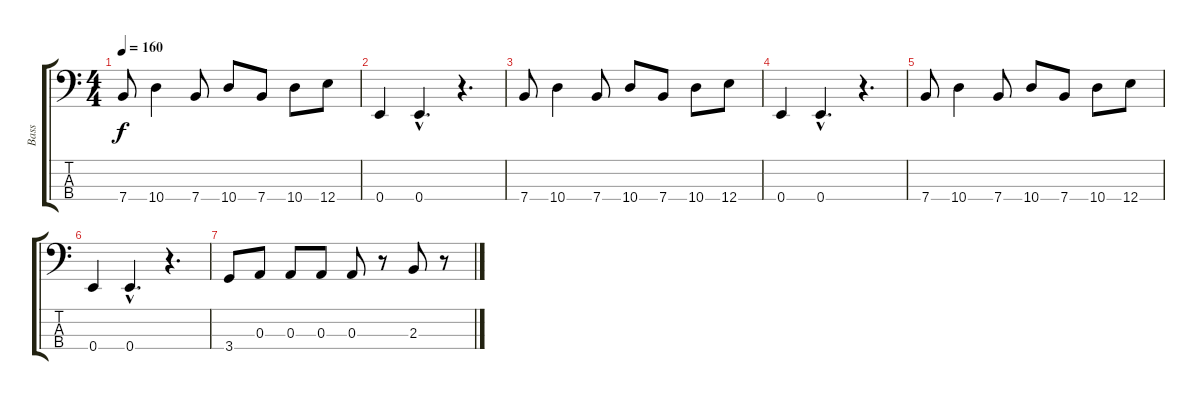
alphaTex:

\track ("Bass" "Bass") {instrument synthbass2}
\staff {score tabs}
\tuning (G2 D2 A1 E1) {hide}
\ts (4 4)
\tempo 160
\clef f4
\ks c
7.4.8{dy f} 10.4.4 7.4.8 10.4.8 7.4.8 10.4.8 12.4.8 |
0.4.4 0.4{hac}.4{d} r.4{d} |
7.4.8 10.4.4 7.4.8 10.4.8 7.4.8 10.4.8 12.4.8 |
0.4.4 0.4{hac}.4{d} r.4{d} |
7.4.8 10.4.4 7.4.8 10.4.8 7.4.8 10.4.8 12.4.8 |
0.4.4 0.4{hac}.4{d} r.4{d} |
3.4.8 0.3.8 0.3.8 0.3.8 0.3.8 r.8 2.3.8 r.8
